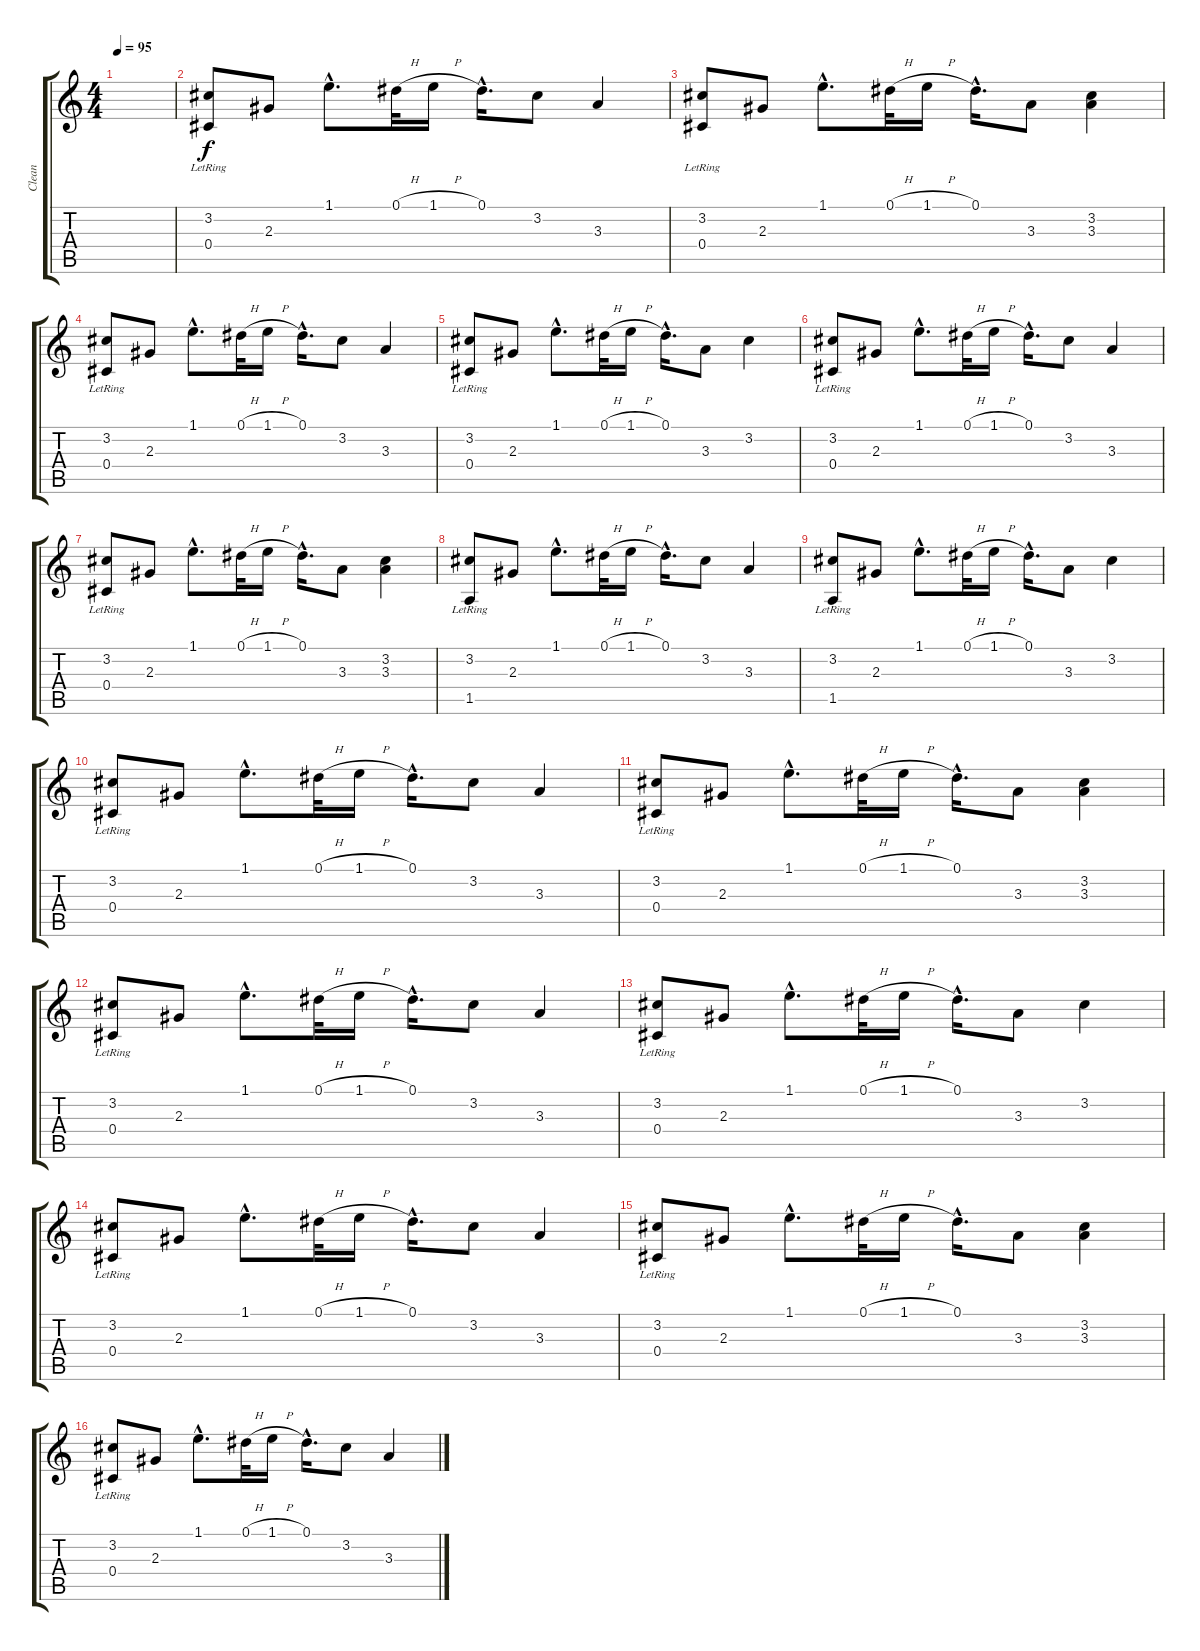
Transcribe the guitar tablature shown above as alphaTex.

\track ("Clean" "Clean") {instrument acousticguitarsteel}
\staff {score tabs}
\tuning (Eb4 Bb3 Gb3 Db3 Ab2 Eb2) {hide}
\ts (4 4)
\tempo 95
\clef g2
\ks c
|
(3.2 0.4{lr}).8{volume 9 instrument acousticguitarsteel} 2.3.8 1.1{hac}.8{d} 0.1{h}.32 1.1{h}.16 0.1{hac}.16{d} 3.2.8 3.3.4 |
(3.2 0.4{lr}).8 2.3.8 1.1{hac}.8{d} 0.1{h}.32 1.1{h}.16 0.1{hac}.16{d} 3.3.8 (3.2 3.3).4 |
(3.2 0.4{lr}).8 2.3.8 1.1{hac}.8{d} 0.1{h}.32 1.1{h}.16 0.1{hac}.16{d} 3.2.8 3.3.4 |
(3.2 0.4{lr}).8 2.3.8 1.1{hac}.8{d} 0.1{h}.32 1.1{h}.16 0.1{hac}.16{d} 3.3.8 3.2.4 |
(3.2 0.4{lr}).8 2.3.8 1.1{hac}.8{d} 0.1{h}.32 1.1{h}.16 0.1{hac}.16{d} 3.2.8 3.3.4 |
(3.2 0.4{lr}).8 2.3.8 1.1{hac}.8{d} 0.1{h}.32 1.1{h}.16 0.1{hac}.16{d} 3.3.8 (3.2 3.3).4 |
(3.2 1.5{lr}).8 2.3.8 1.1{hac}.8{d} 0.1{h}.32 1.1{h}.16 0.1{hac}.16{d} 3.2.8 3.3.4 |
(3.2 1.5{lr}).8 2.3.8 1.1{hac}.8{d} 0.1{h}.32 1.1{h}.16 0.1{hac}.16{d} 3.3.8 3.2.4 |
(3.2 0.4{lr}).8 2.3.8 1.1{hac}.8{d} 0.1{h}.32 1.1{h}.16 0.1{hac}.16{d} 3.2.8 3.3.4 |
(3.2 0.4{lr}).8 2.3.8 1.1{hac}.8{d} 0.1{h}.32 1.1{h}.16 0.1{hac}.16{d} 3.3.8 (3.2 3.3).4 |
(3.2 0.4{lr}).8 2.3.8 1.1{hac}.8{d} 0.1{h}.32 1.1{h}.16 0.1{hac}.16{d} 3.2.8 3.3.4 |
(3.2 0.4{lr}).8 2.3.8 1.1{hac}.8{d} 0.1{h}.32 1.1{h}.16 0.1{hac}.16{d} 3.3.8 3.2.4 |
(3.2 0.4{lr}).8 2.3.8 1.1{hac}.8{d} 0.1{h}.32 1.1{h}.16 0.1{hac}.16{d} 3.2.8 3.3.4 |
(3.2 0.4{lr}).8 2.3.8 1.1{hac}.8{d} 0.1{h}.32 1.1{h}.16 0.1{hac}.16{d} 3.3.8 (3.2 3.3).4 |
(3.2 0.4{lr}).8 2.3.8 1.1{hac}.8{d} 0.1{h}.32 1.1{h}.16 0.1{hac}.16{d} 3.2.8 3.3.4
